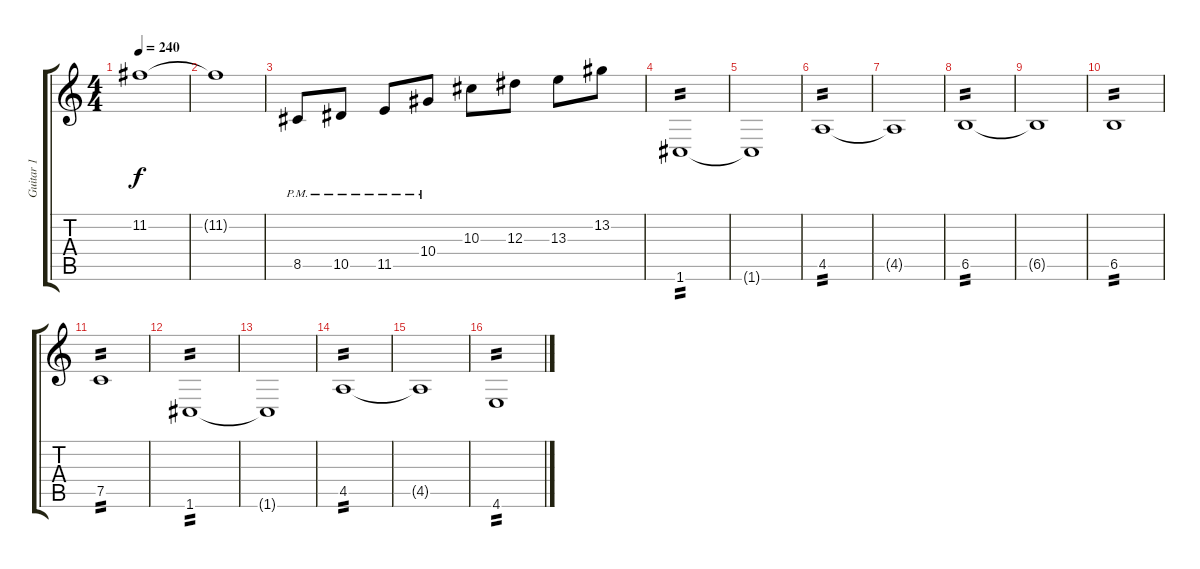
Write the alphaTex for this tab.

\track ("Guitar 1" "Guitar 1") {instrument distortionguitar}
\staff {score tabs}
\tuning (C4 G3 Eb3 Bb2 F2 C2) {hide}
\ts (4 4)
\tempo 240
\clef g2
\ks c
11.2{t}.1{dy f} |
11.2{t}.1 |
8.5{pm}.8 10.5{pm}.8 11.5{pm}.8 10.4{pm}.8 10.3.8 12.3.8 13.3.8 13.2.8 |
1.6.1{tp 2} |
1.6{t}.1 |
4.5.1{tp 2} |
4.5{t}.1 |
6.5.1{tp 2} |
6.5{t}.1 |
6.5.1{tp 2} |
7.5.1{tp 2} |
1.6.1{tp 2} |
1.6{t}.1 |
4.5.1{tp 2} |
4.5{t}.1 |
4.6.1{tp 2}
